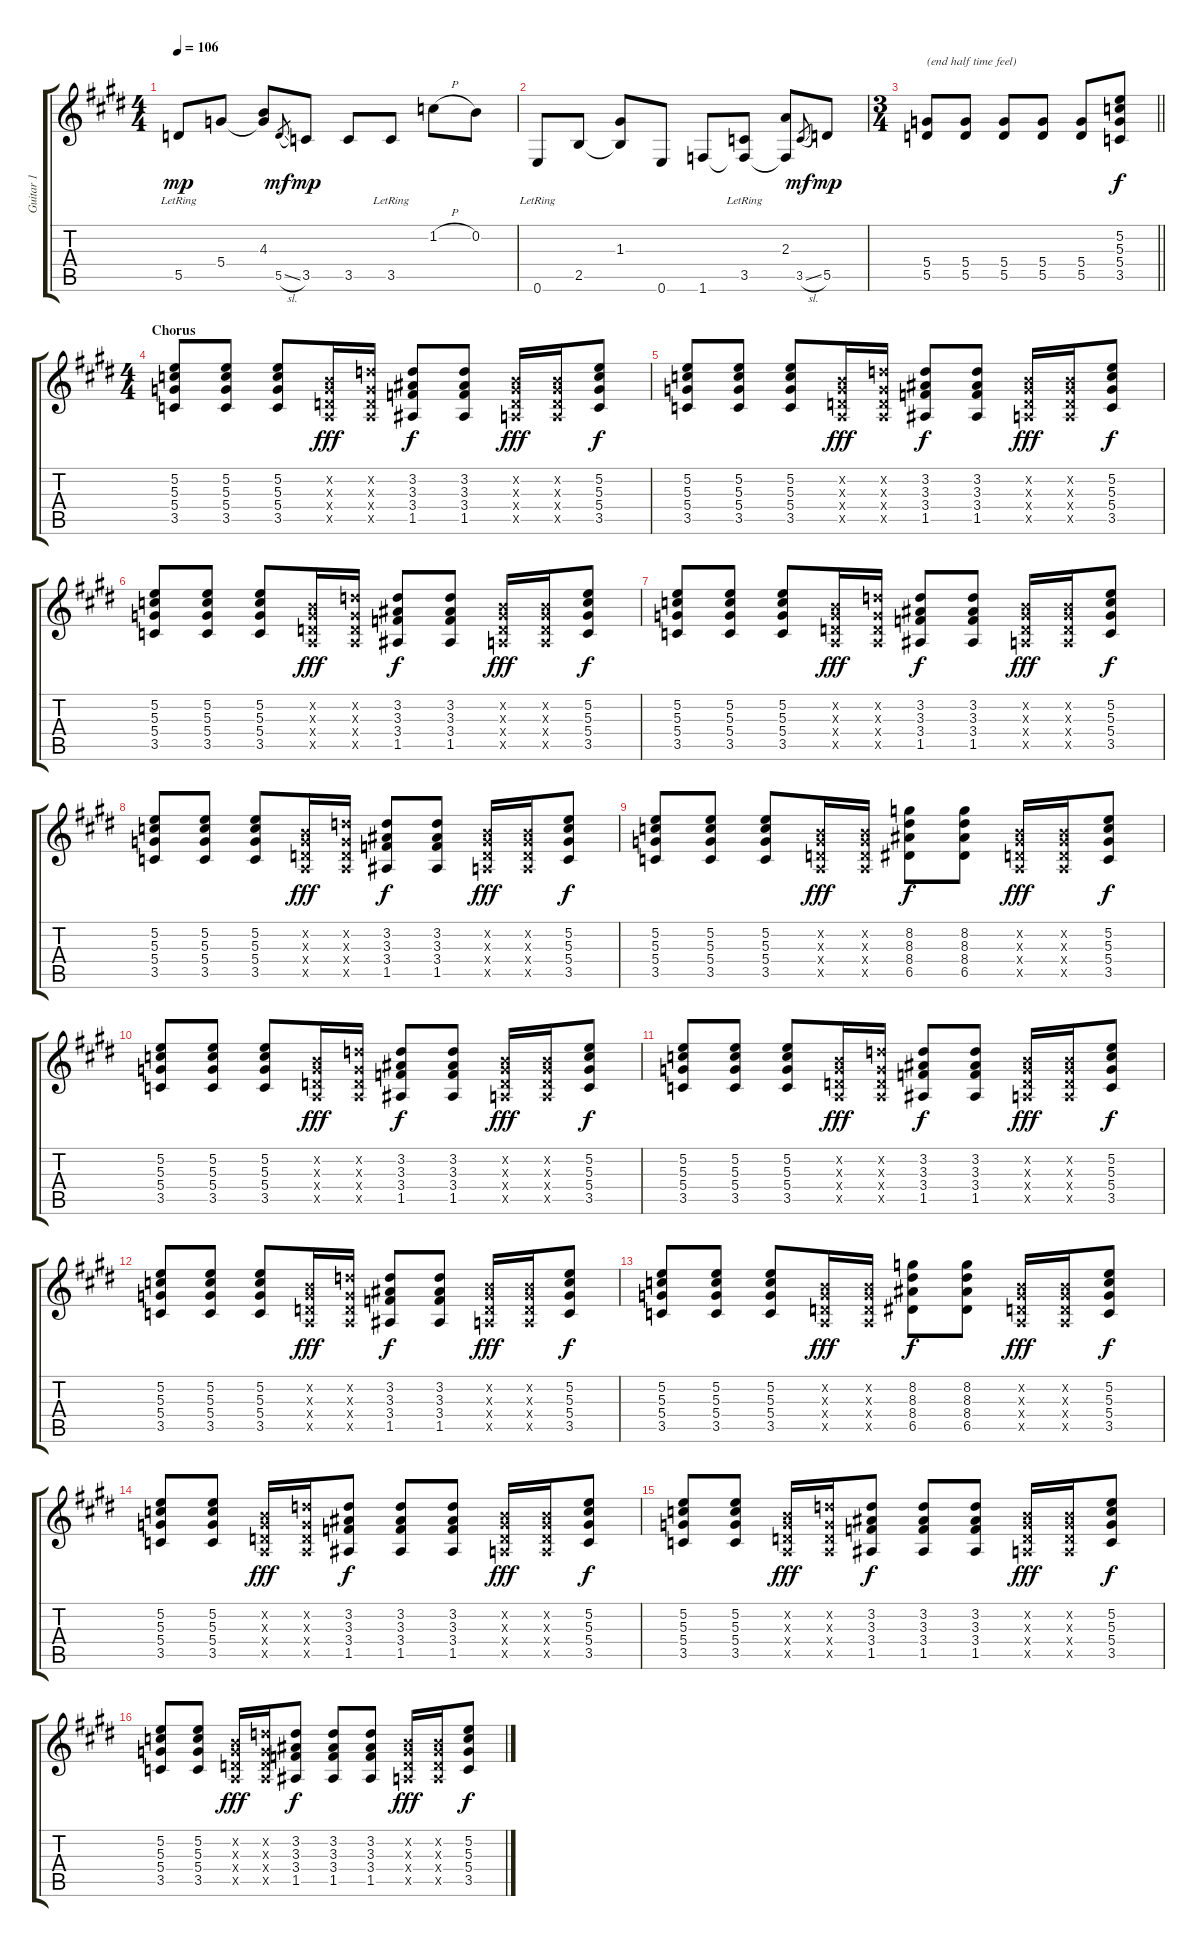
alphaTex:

\track ("Guitar 1" "Guitar 1") {instrument distortionguitar}
\staff {score tabs}
\tuning (E4 B3 G3 D3 A2 E2) {hide}
\ts (4 4)
\tempo 106
\clef g2
\ks e
5.5{lr}.8{dy mp} 5.4.8 (4.3 5.4{t}).8 5.5{sl}.8{gr dy mf} 3.5.8{dy mp} 3.5.8 3.5{lr}.8 1.2{h}.8 0.2.8 |
0.6{lr}.8 2.5.8 (1.3 2.5{t}).8 0.6.8 1.6.8 (3.5{lr} 1.6{t}).8 (2.3 1.6{t}).8 3.5{sl}.8{gr dy mf} 5.5.8{dy mp} |
\ts (3 4)
\barLineRight lightlight
(5.4 5.5).8{txt "(end half time feel)"} (5.4 5.5).8 (5.4 5.5).8 (5.4 5.5).8 (5.4 5.5).8 (5.2 5.3 5.4 3.5).8{dy f volume 8} |
\ts (4 4)
\section ("" "Chorus")
(5.2 5.3 5.4 3.5).8{volume 8} (5.2 5.3 5.4 3.5).8 (5.2 5.3 5.4 3.5).8 (0.2{x} 0.3{x} 0.4{x} 0.5{x}).16{dy fff} (3.2{x} 0.3{x} 0.4{x} 0.5{x}).16 (3.2 3.3 3.4 1.5).8{dy f} (3.2 3.3 3.4 1.5).8 (0.2{x} 0.3{x} 0.4{x} 0.5{x}).16{dy fff} (0.2{x} 0.3{x} 0.4{x} 0.5{x}).16 (5.2 5.3 5.4 3.5).8{dy f} |
(5.2 5.3 5.4 3.5).8 (5.2 5.3 5.4 3.5).8 (5.2 5.3 5.4 3.5).8 (0.2{x} 0.3{x} 0.4{x} 0.5{x}).16{dy fff} (3.2{x} 0.3{x} 0.4{x} 0.5{x}).16 (3.2 3.3 3.4 1.5).8{dy f} (3.2 3.3 3.4 1.5).8 (0.2{x} 0.3{x} 0.4{x} 0.5{x}).16{dy fff} (0.2{x} 0.3{x} 0.4{x} 0.5{x}).16 (5.2 5.3 5.4 3.5).8{dy f} |
(5.2 5.3 5.4 3.5).8 (5.2 5.3 5.4 3.5).8 (5.2 5.3 5.4 3.5).8 (0.2{x} 0.3{x} 0.4{x} 0.5{x}).16{dy fff} (3.2{x} 0.3{x} 0.4{x} 0.5{x}).16 (3.2 3.3 3.4 1.5).8{dy f} (3.2 3.3 3.4 1.5).8 (0.2{x} 0.3{x} 0.4{x} 0.5{x}).16{dy fff} (0.2{x} 0.3{x} 0.4{x} 0.5{x}).16 (5.2 5.3 5.4 3.5).8{dy f} |
(5.2 5.3 5.4 3.5).8 (5.2 5.3 5.4 3.5).8 (5.2 5.3 5.4 3.5).8 (0.2{x} 0.3{x} 0.4{x} 0.5{x}).16{dy fff} (3.2{x} 0.3{x} 0.4{x} 0.5{x}).16 (3.2 3.3 3.4 1.5).8{dy f} (3.2 3.3 3.4 1.5).8 (0.2{x} 0.3{x} 0.4{x} 0.5{x}).16{dy fff} (0.2{x} 0.3{x} 0.4{x} 0.5{x}).16 (5.2 5.3 5.4 3.5).8{dy f} |
(5.2 5.3 5.4 3.5).8 (5.2 5.3 5.4 3.5).8 (5.2 5.3 5.4 3.5).8 (0.2{x} 0.3{x} 0.4{x} 0.5{x}).16{dy fff} (3.2{x} 0.3{x} 0.4{x} 0.5{x}).16 (3.2 3.3 3.4 1.5).8{dy f} (3.2 3.3 3.4 1.5).8 (0.2{x} 0.3{x} 0.4{x} 0.5{x}).16{dy fff} (0.2{x} 0.3{x} 0.4{x} 0.5{x}).16 (5.2 5.3 5.4 3.5).8{dy f} |
(5.2 5.3 5.4 3.5).8 (5.2 5.3 5.4 3.5).8 (5.2 5.3 5.4 3.5).8 (0.2{x} 0.3{x} 0.4{x} 0.5{x}).16{dy fff} (0.2{x} 0.3{x} 0.4{x} 0.5{x}).16 (8.2 8.3 8.4 6.5).8{dy f} (8.2 8.3 8.4 6.5).8 (0.2{x} 0.3{x} 0.4{x} 0.5{x}).16{dy fff} (0.2{x} 0.3{x} 0.4{x} 0.5{x}).16 (5.2 5.3 5.4 3.5).8{dy f} |
(5.2 5.3 5.4 3.5).8 (5.2 5.3 5.4 3.5).8 (5.2 5.3 5.4 3.5).8 (0.2{x} 0.3{x} 0.4{x} 0.5{x}).16{dy fff} (3.2{x} 0.3{x} 0.4{x} 0.5{x}).16 (3.2 3.3 3.4 1.5).8{dy f} (3.2 3.3 3.4 1.5).8 (0.2{x} 0.3{x} 0.4{x} 0.5{x}).16{dy fff} (0.2{x} 0.3{x} 0.4{x} 0.5{x}).16 (5.2 5.3 5.4 3.5).8{dy f} |
(5.2 5.3 5.4 3.5).8 (5.2 5.3 5.4 3.5).8 (5.2 5.3 5.4 3.5).8 (0.2{x} 0.3{x} 0.4{x} 0.5{x}).16{dy fff} (3.2{x} 0.3{x} 0.4{x} 0.5{x}).16 (3.2 3.3 3.4 1.5).8{dy f} (3.2 3.3 3.4 1.5).8 (0.2{x} 0.3{x} 0.4{x} 0.5{x}).16{dy fff} (0.2{x} 0.3{x} 0.4{x} 0.5{x}).16 (5.2 5.3 5.4 3.5).8{dy f} |
(5.2 5.3 5.4 3.5).8 (5.2 5.3 5.4 3.5).8 (5.2 5.3 5.4 3.5).8 (0.2{x} 0.3{x} 0.4{x} 0.5{x}).16{dy fff} (3.2{x} 0.3{x} 0.4{x} 0.5{x}).16 (3.2 3.3 3.4 1.5).8{dy f} (3.2 3.3 3.4 1.5).8 (0.2{x} 0.3{x} 0.4{x} 0.5{x}).16{dy fff} (0.2{x} 0.3{x} 0.4{x} 0.5{x}).16 (5.2 5.3 5.4 3.5).8{dy f} |
(5.2 5.3 5.4 3.5).8 (5.2 5.3 5.4 3.5).8 (5.2 5.3 5.4 3.5).8 (0.2{x} 0.3{x} 0.4{x} 0.5{x}).16{dy fff} (0.2{x} 0.3{x} 0.4{x} 0.5{x}).16 (8.2 8.3 8.4 6.5).8{dy f} (8.2 8.3 8.4 6.5).8 (0.2{x} 0.3{x} 0.4{x} 0.5{x}).16{dy fff} (0.2{x} 0.3{x} 0.4{x} 0.5{x}).16 (5.2 5.3 5.4 3.5).8{dy f} |
(5.2 5.3 5.4 3.5).8 (5.2 5.3 5.4 3.5).8 (0.2{x} 0.3{x} 0.4{x} 0.5{x}).16{dy fff} (3.2{x} 0.3{x} 0.4{x} 0.5{x}).16 (3.2 3.3 3.4 1.5).8{dy f} (3.2 3.3 3.4 1.5).8 (3.2 3.3 3.4 1.5).8 (0.2{x} 0.3{x} 0.4{x} 0.5{x}).16{dy fff} (0.2{x} 0.3{x} 0.4{x} 0.5{x}).16 (5.2 5.3 5.4 3.5).8{dy f} |
(5.2 5.3 5.4 3.5).8 (5.2 5.3 5.4 3.5).8 (0.2{x} 0.3{x} 0.4{x} 0.5{x}).16{dy fff} (3.2{x} 0.3{x} 0.4{x} 0.5{x}).16 (3.2 3.3 3.4 1.5).8{dy f} (3.2 3.3 3.4 1.5).8 (3.2 3.3 3.4 1.5).8 (0.2{x} 0.3{x} 0.4{x} 0.5{x}).16{dy fff} (0.2{x} 0.3{x} 0.4{x} 0.5{x}).16 (5.2 5.3 5.4 3.5).8{dy f} |
(5.2 5.3 5.4 3.5).8 (5.2 5.3 5.4 3.5).8 (0.2{x} 0.3{x} 0.4{x} 0.5{x}).16{dy fff} (3.2{x} 0.3{x} 0.4{x} 0.5{x}).16 (3.2 3.3 3.4 1.5).8{dy f} (3.2 3.3 3.4 1.5).8 (3.2 3.3 3.4 1.5).8 (0.2{x} 0.3{x} 0.4{x} 0.5{x}).16{dy fff} (0.2{x} 0.3{x} 0.4{x} 0.5{x}).16 (5.2 5.3 5.4 3.5).8{dy f}
